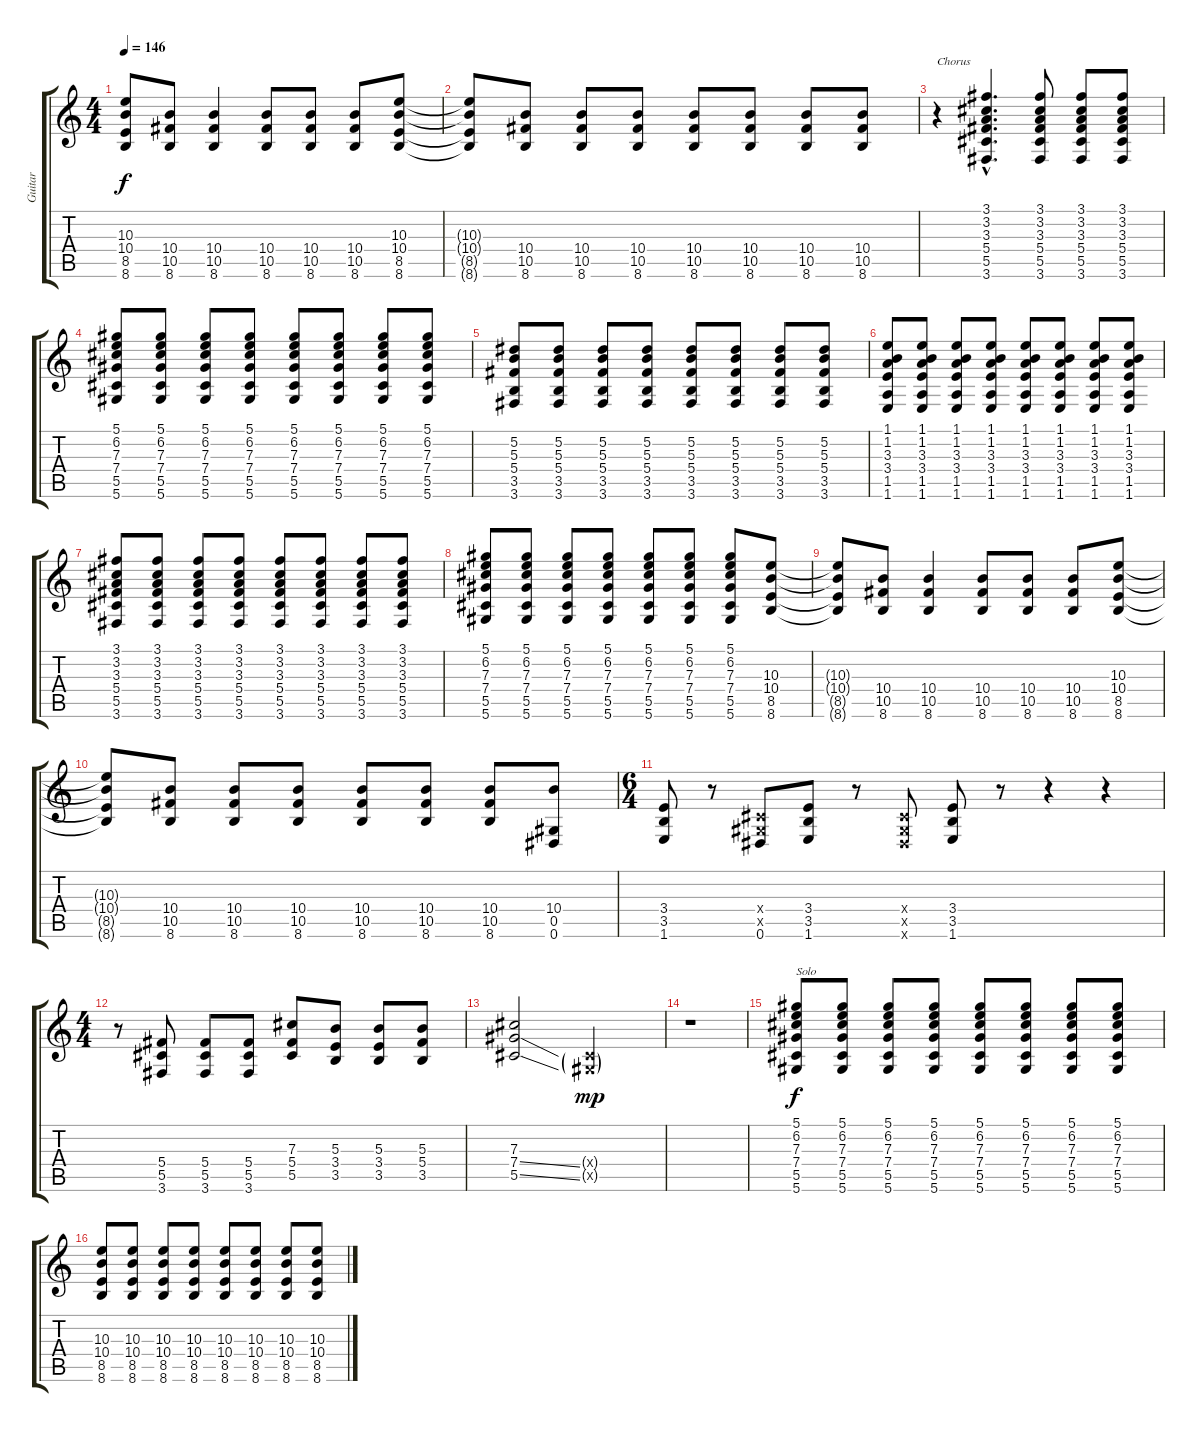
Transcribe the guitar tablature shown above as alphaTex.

\track ("Guitar" "Guitar") {instrument distortionguitar}
\staff {score tabs}
\tuning (Eb4 Bb3 Gb3 Db3 Ab2 Eb2) {hide}
\ts (4 4)
\tempo 146
\clef g2
\ks c
(10.3{t} 10.4{t} 8.5{t} 8.6{t}).8{dy f} (10.4 10.5 8.6).8 (10.4 10.5 8.6).4 (10.4 10.5 8.6).8 (10.4 10.5 8.6).8 (10.4 10.5 8.6).8 (10.3 10.4 8.5 8.6).8 |
(10.3{t} 10.4{t} 8.5{t} 8.6{t}).8 (10.4 10.5 8.6).8 (10.4 10.5 8.6).8 (10.4 10.5 8.6).8 (10.4 10.5 8.6).8 (10.4 10.5 8.6).8 (10.4 10.5 8.6).8 (10.4 10.5 8.6).8 |
r.4{txt "Chorus"} (3.1{hac} 3.2{hac} 3.3{hac} 5.4{hac} 5.5{hac} 3.6{hac}).4{d} (3.1 3.2 3.3 5.4 5.5 3.6).8 (3.1 3.2 3.3 5.4 5.5 3.6).8 (3.1 3.2 3.3 5.4 5.5 3.6).8 |
(5.1 6.2 7.3 7.4 5.5 5.6).8 (5.1 6.2 7.3 7.4 5.5 5.6).8 (5.1 6.2 7.3 7.4 5.5 5.6).8 (5.1 6.2 7.3 7.4 5.5 5.6).8 (5.1 6.2 7.3 7.4 5.5 5.6).8 (5.1 6.2 7.3 7.4 5.5 5.6).8 (5.1 6.2 7.3 7.4 5.5 5.6).8 (5.1 6.2 7.3 7.4 5.5 5.6).8 |
(5.2 5.3 5.4 3.5 3.6).8 (5.2 5.3 5.4 3.5 3.6).8 (5.2 5.3 5.4 3.5 3.6).8 (5.2 5.3 5.4 3.5 3.6).8 (5.2 5.3 5.4 3.5 3.6).8 (5.2 5.3 5.4 3.5 3.6).8 (5.2 5.3 5.4 3.5 3.6).8 (5.2 5.3 5.4 3.5 3.6).8 |
(1.1 1.2 3.3 3.4 1.5 1.6).8 (1.1 1.2 3.3 3.4 1.5 1.6).8 (1.1 1.2 3.3 3.4 1.5 1.6).8 (1.1 1.2 3.3 3.4 1.5 1.6).8 (1.1 1.2 3.3 3.4 1.5 1.6).8 (1.1 1.2 3.3 3.4 1.5 1.6).8 (1.1 1.2 3.3 3.4 1.5 1.6).8 (1.1 1.2 3.3 3.4 1.5 1.6).8 |
(3.1 3.2 3.3 5.4 5.5 3.6).8 (3.1 3.2 3.3 5.4 5.5 3.6).8 (3.1 3.2 3.3 5.4 5.5 3.6).8 (3.1 3.2 3.3 5.4 5.5 3.6).8 (3.1 3.2 3.3 5.4 5.5 3.6).8 (3.1 3.2 3.3 5.4 5.5 3.6).8 (3.1 3.2 3.3 5.4 5.5 3.6).8 (3.1 3.2 3.3 5.4 5.5 3.6).8 |
(5.1 6.2 7.3 7.4 5.5 5.6).8 (5.1 6.2 7.3 7.4 5.5 5.6).8 (5.1 6.2 7.3 7.4 5.5 5.6).8 (5.1 6.2 7.3 7.4 5.5 5.6).8 (5.1 6.2 7.3 7.4 5.5 5.6).8 (5.1 6.2 7.3 7.4 5.5 5.6).8 (5.1 6.2 7.3 7.4 5.5 5.6).8 (10.3 10.4 8.5 8.6).8 |
(10.3{t} 10.4{t} 8.5{t} 8.6{t}).8 (10.4 10.5 8.6).8 (10.4 10.5 8.6).4 (10.4 10.5 8.6).8 (10.4 10.5 8.6).8 (10.4 10.5 8.6).8 (10.3 10.4 8.5 8.6).8 |
(10.3{t} 10.4{t} 8.5{t} 8.6{t}).8 (10.4 10.5 8.6).8 (10.4 10.5 8.6).8 (10.4 10.5 8.6).8 (10.4 10.5 8.6).8 (10.4 10.5 8.6).8 (10.4 10.5 8.6).8 (10.4 0.5 0.6).8 |
\ts (6 4)
(3.4 3.5 1.6).8 r.8 (0.4{x} 0.5{x} 0.6).8 (3.4 3.5 1.6).8 r.8 (0.4{x} 0.5{x} 0.6{x}).8 (3.4 3.5 1.6).8 r.8 r.4 r.4 |
\ts (4 4)
r.8 (5.4 5.5 3.6).8 (5.4 5.5 3.6).8 (5.4 5.5 3.6).8 (7.3 5.4 5.5).8 (5.3 3.4 3.5).8 (5.3 3.4 3.5).8 (5.3 5.4 3.5).8 |
(7.3 7.4{ss} 5.5{ss}).2 (0.4{g x} 0.5{g x}).2{dy mp} |
r.1 |
(5.1 6.2 7.3 7.4 5.5 5.6).8{txt "Solo" dy f} (5.1 6.2 7.3 7.4 5.5 5.6).8 (5.1 6.2 7.3 7.4 5.5 5.6).8 (5.1 6.2 7.3 7.4 5.5 5.6).8 (5.1 6.2 7.3 7.4 5.5 5.6).8 (5.1 6.2 7.3 7.4 5.5 5.6).8 (5.1 6.2 7.3 7.4 5.5 5.6).8 (5.1 6.2 7.3 7.4 5.5 5.6).8 |
(10.3 10.4 8.5 8.6).8 (10.3 10.4 8.5 8.6).8 (10.3 10.4 8.5 8.6).8 (10.3 10.4 8.5 8.6).8 (10.3 10.4 8.5 8.6).8 (10.3 10.4 8.5 8.6).8 (10.3 10.4 8.5 8.6).8 (10.3 10.4 8.5 8.6).8
